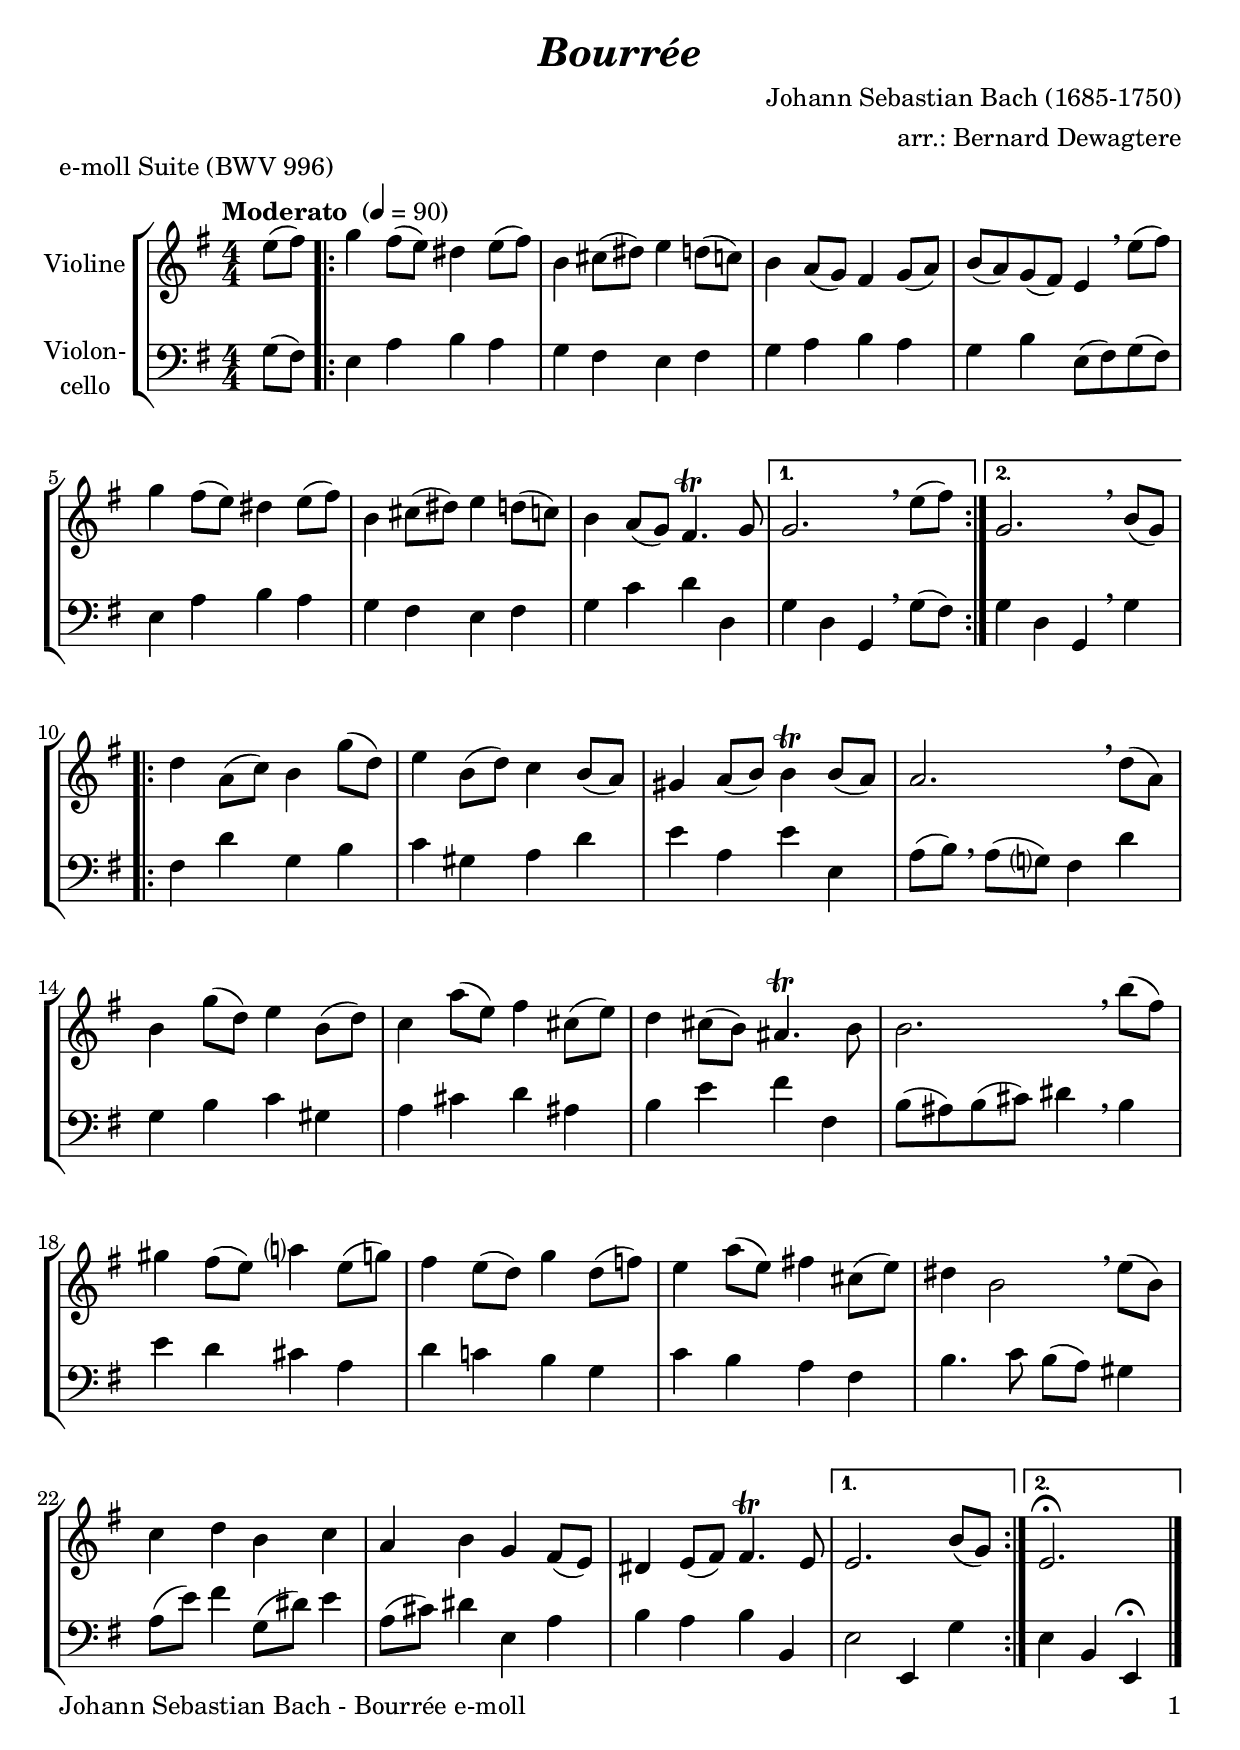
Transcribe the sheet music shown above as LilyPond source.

\version "2.18.2"
\include "deutsch.ly"
  
#(set-global-staff-size 22)

\header {
  title     = \markup \bold \italic "Bourrée"
  composer  = "Johann Sebastian Bach (1685-1750)"
  arranger  = "arr.: Bernard Dewagtere"
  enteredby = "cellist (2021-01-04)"
  piece     = "e-moll Suite (BWV 996)"
}

voiceconsts = {
  \key e \minor
  \time 4/4
  \clef "treble"
  \numericTimeSignature
  % Set default beaming for all staves
%  \set Timing.beamExceptions = #'()
%  \set Timing.baseMoment     = #(ly:make-moment 1 4)
%  \set Timing.beatStructure  = #'(1 1 1)
  \tempo "Moderato " 4=90
}

mivl = "violin"
%miba = "pizzicato strings"
miba = "cello"

arco = \markup \italic "arco"
dcaf = \mark \markup \box \italic "D.C. al Fine"
fine = \mark \markup \box \italic "Fine"
pizz = \markup \italic "pizz."
rall = \mark \markup \box \italic "rall."
rit  = \mark \markup \box \italic "rit."
simi = \markup \italic "simile"

va = \relative c'' {
  \voiceconsts

  \partial 4 e8( fis)
  \repeat volta 2 {
    g4 fis8( e) dis4 e8( fis)
    h,4 cis8( dis) e4 d8( c)
    h4 a8( g) fis4 g8( a)
    h( a) g( fis) e4 \breathe e'8( fis)

    g4 fis8( e) dis4 e8( fis)
    h,4 cis8( dis) e4 d8( c)
    h4 a8( g) fis4.\trill g8
  }
  \alternative {
    { g2. \breathe e'8( fis) }
    { g,2. \breathe h8( g) }
  }

  \repeat volta 2 {
    d'4 a8( c) h4 g'8( d)

    e4 h8( d) c4 h8( a)
    gis4 a8( h) h4\trill h8( a)
    a2. \breathe d8( a)
    h4 g'8( d) e4 h8( d)

    c4 a'8( e) fis4 cis8( e)
    d4 cis8( h) ais4.\trill h8
    h2. \breathe h'8( fis)
    gis4 fis8( e) a?4 e8( g)

    fis4 e8( d) g4 d8( f)
    e4 a8( e) fis!4 cis8( e)
    dis4 h2 \breathe e8( h)
    c4 d h c

    a h g fis8( e)
    dis4 e8( fis) fis4.\trill e8
  }
  \alternative {
    { e2. h'8( g) }
    { e2.\fermata }
  } \bar "|."
}

vb = \relative c' {
  \voiceconsts
  \clef "bass"
  
  \partial 4 g8( fis)
  \repeat volta 2 {
    e4 a h a
    g fis e fis
    g a h a
    g h e,8( fis) g( fis)

    e4 a h a
    g fis e fis
    g c d d,
  }
  \alternative {
    { g d g, \breathe g'8( fis) }
    { g4 d g, \breathe g' }
  }

  \repeat volta 2 {
    fis d' g, h

    c gis a d
    e a, e' e,
    a8( h) \breathe a( g?) fis4 d'
    g, h c gis

    a cis d ais
    h e fis fis,
    h8( ais) h( cis) dis4 \breathe h
    e d cis a

    d c! h g
    c h a fis
    h4. c8 h( a) gis4
    a8( e') fis4 g,8( dis') e4

    a,8( cis) dis4 e, a
    h a h h,
  }
  \alternative {
    { e2 e,4 g' }
    { e h e,\fermata }
  } \bar "|."
}


music = \new StaffGroup <<
      \new Staff {
	\set Staff.midiInstrument = \mivl
	\set Staff.instrumentName = \markup \center-column { "Violine" }
	\transpose e e { \va }
      }

      \new Staff {
	\set Staff.midiInstrument = \miba
	\set Staff.instrumentName = \markup \center-column { "Violon-" "cello" }
	\transpose e e { \vb }
      }
>>

\book {
   \paper {
    print-page-number = ##t
    print-first-page-number = ##t
    ragged-last-bottom = ##f
    oddHeaderMarkup = \markup \null
    evenHeaderMarkup = \markup \null
    oddFooterMarkup = \markup {
      \fill-line {
        \on-the-fly #print-page-number-check-first
        "Johann Sebastian Bach - Bourrée e-moll" \fromproperty #'page:page-number-string
      }
    }
    evenFooterMarkup = \oddFooterMarkup
  } \score {
    \music
    \layout {}
  }

  \score {
    \unfoldRepeats \music

    \midi {
      \context {
        \Score
      }
    }
  }
}